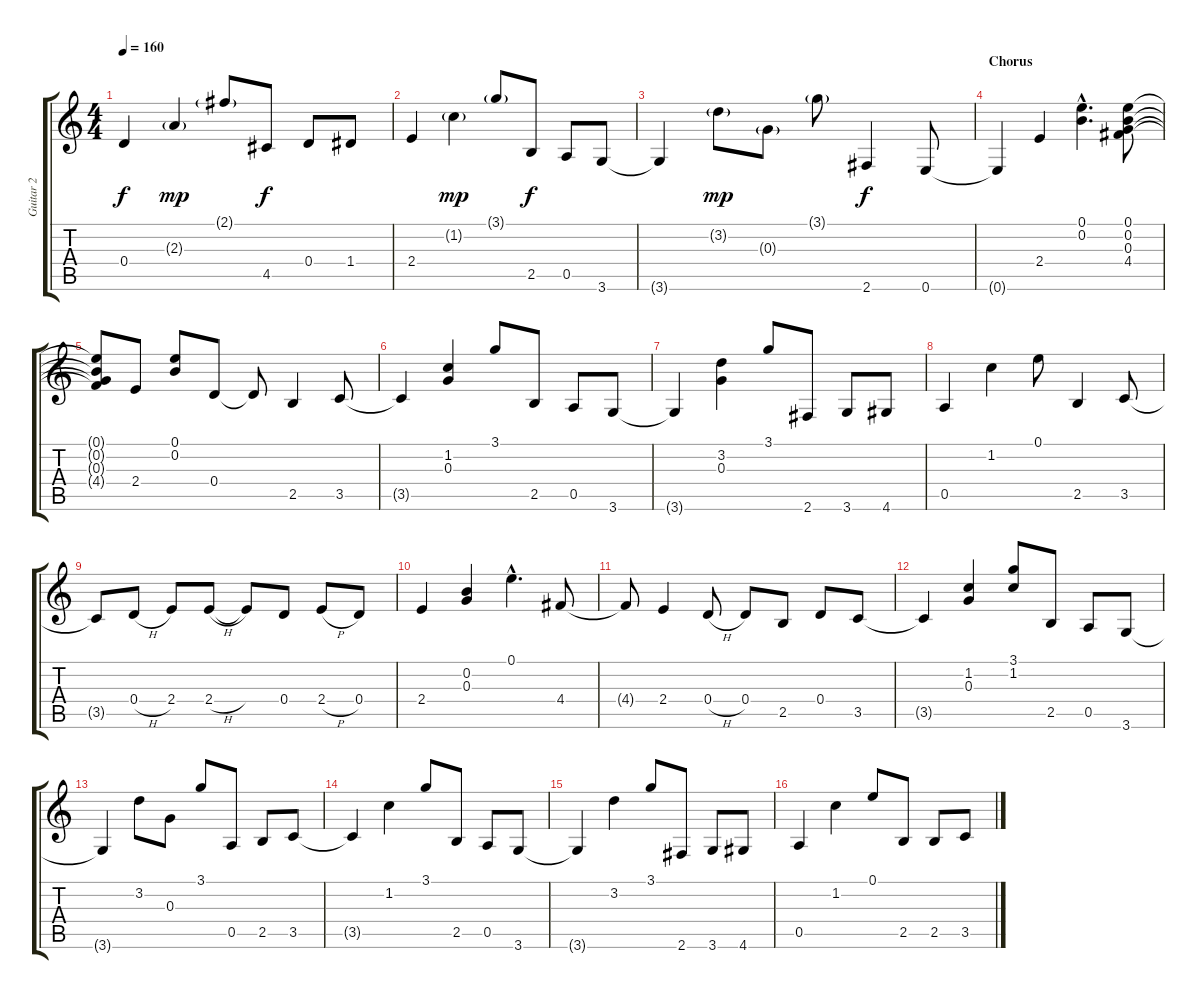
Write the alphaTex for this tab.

\track ("Guitar 2" "Guitar 2") {instrument electricguitarclean}
\staff {score tabs}
\tuning (E4 B3 G3 D3 A2 E2) {hide}
\ts (4 4)
\tempo 160
\clef g2
\ks c
0.4{t}.4{dy f} 2.3{g}.4{dy mp} 2.1{g}.8 4.5.8{dy f} 0.4.8 1.4.8 |
2.4.4 1.2{g}.4{dy mp} 3.1{g}.8 2.5.8{dy f} 0.5.8 3.6.8 |
3.6{t}.4 3.2{g}.8{dy mp} 0.3{g}.8 3.1{g}.8 2.6.4{dy f} 0.6.8 |
\section ("" "Chorus")
0.6{t}.4 2.4.4 (0.1{hac} 0.2{hac}).4{d} (0.1 0.2 0.3 4.4).8 |
(0.1{t} 0.2{t} 0.3{t} 4.4{t}).8 2.4.8 (0.1 0.2).8 0.4.8 0.4{t}.8 2.5.4 3.5.8 |
3.5{t}.4 (1.2 0.3).4 3.1.8 2.5.8 0.5.8 3.6.8 |
3.6{t}.4 (3.2 0.3).4 3.1.8 2.6.8 3.6.8 4.6.8 |
0.5.4 1.2.4 0.1.8 2.5.4 3.5.8 |
3.5{t}.8 0.4{h}.8 2.4.8 2.4{h}.8 2.4{t}.8 0.4.8 2.4{h}.8 0.4.8 |
2.4.4 (0.2 0.3).4 0.1{hac}.4{d} 4.4.8 |
4.4{t}.8 2.4.4 0.4{h}.8 0.4.8 2.5.8 0.4.8 3.5.8 |
3.5{t}.4 (1.2 0.3).4 (3.1 1.2).8 2.5.8 0.5.8 3.6.8 |
3.6{t}.4 3.2.8 0.3.8 3.1.8 0.5.8 2.5.8 3.5.8 |
3.5{t}.4 1.2.4 3.1.8 2.5.8 0.5.8 3.6.8 |
3.6{t}.4 3.2.4 3.1.8 2.6.8 3.6.8 4.6.8 |
0.5.4 1.2.4 0.1.8 2.5.8 2.5.8 3.5.8
